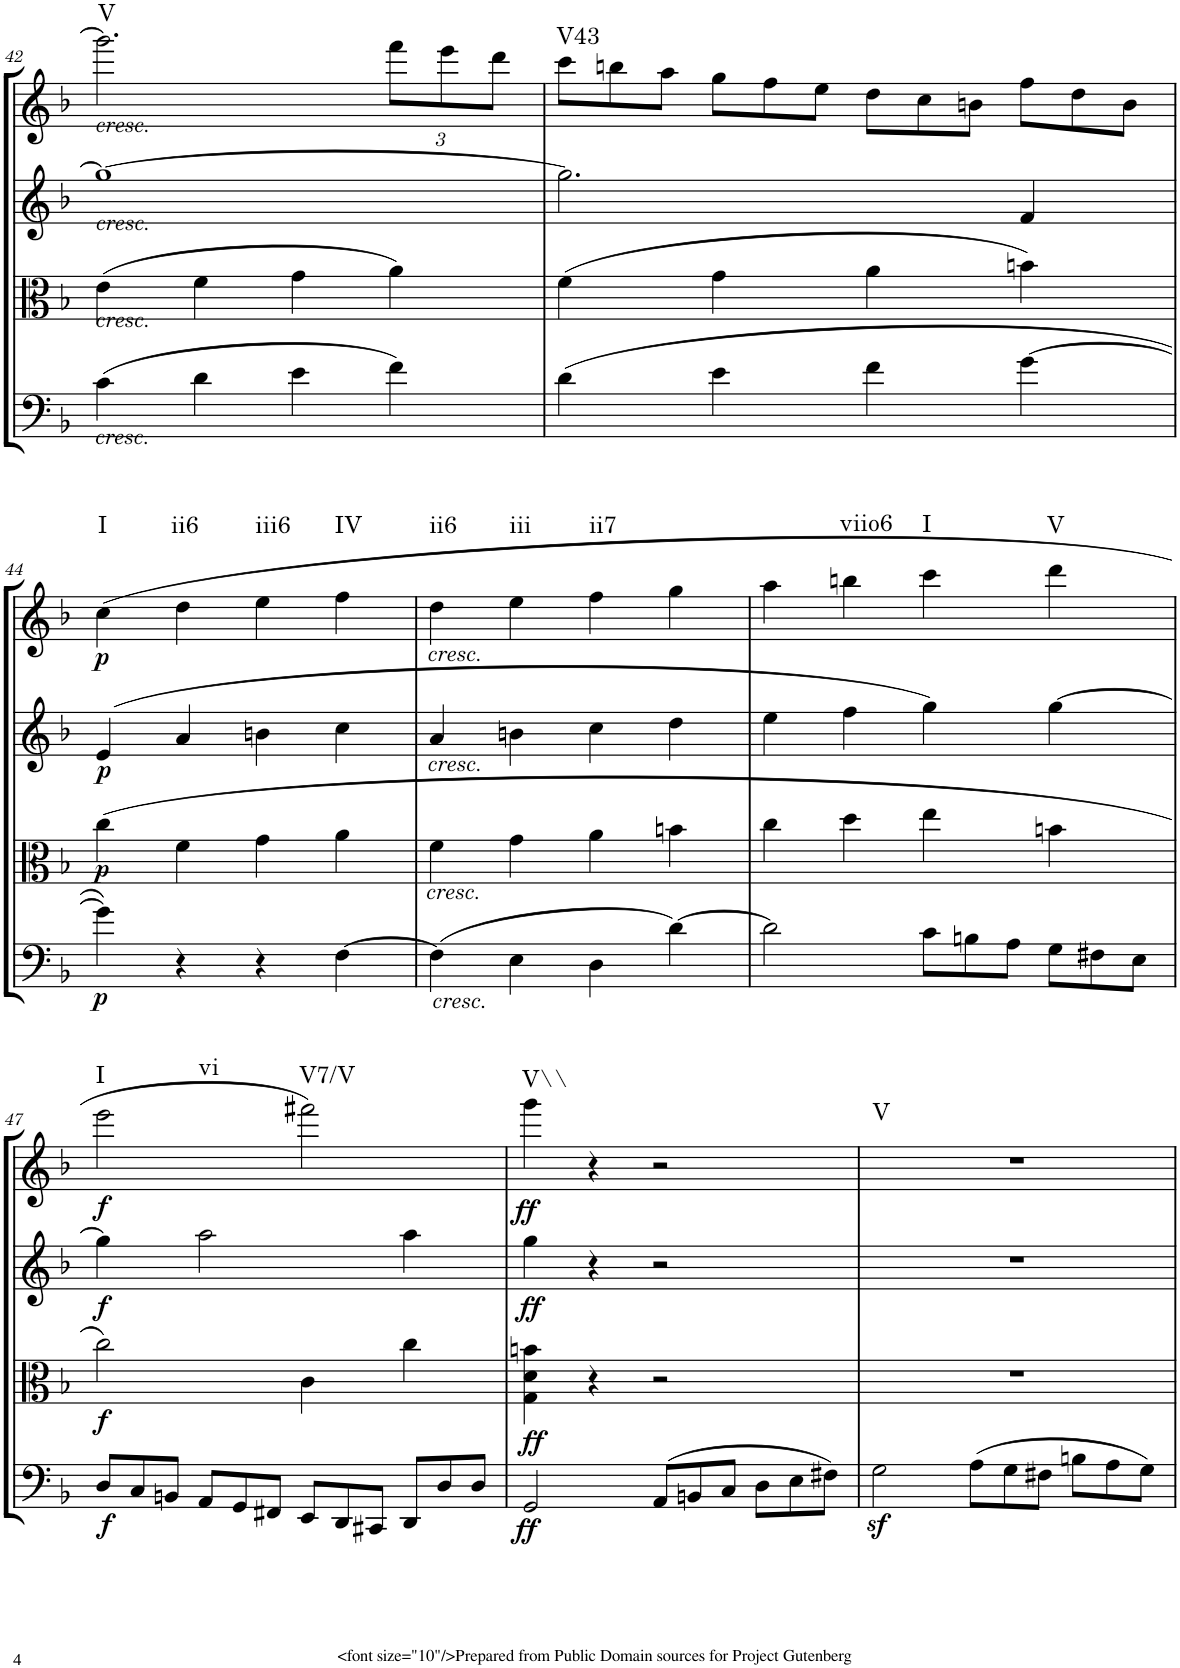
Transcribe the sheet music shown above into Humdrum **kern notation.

**kern	**dynam	**kern	**dynam	**kern	**dynam	**kern	**dynam	**harte
*part4	*part4	*part3	*part3	*part2	*part2	*part1	*part1	*part1
*staff4	*staff4	*staff3	*staff3	*staff2	*staff2	*staff1	*staff1	*
*I"Cello	*	*I"Viola	*	*I"2nd Violin	*	*I"1st Violin	*	*
*	*	*I'Vla	*	*I'Vln	*	*I'Vln	*	*
!!LO:PB:g=z
*clefF4	*	*clefC3	*	*clefG2	*	*clefG2	*	*
*k[b-]	*	*k[b-]	*	*k[b-]	*	*k[b-]	*	*
*M4/4	*	*M4/4	*	*M4/4	*	*M4/4	*	*
*met(c)	*	*met(c)	*	*met(c)	*	*met(c)	*	*
=42	=42	=42	=42	=42	=42	=42	=42	=42
!	!	!	!	!	!	!LO:TX:a:i:t=cresc.	!	!
!	!	!	!	!LO:TX:a:i:t=cresc.	!	!	!	!
!	!	!LO:TX:a:i:t=cresc.	!	!	!	!	!	!
!LO:TX:a:i:t=cresc.	!	!	!	!	!	!	!	!LO:H:kt=V
(4c\	.	(4e\	.	1gg_	.	2.ggg\]	.	N
4d\	.	4f\	.	.	.	.	.	.
4e\	.	4g\	.	.	.	.	.	.
*	*	*	*	*	*	*Xbrackettup	*	*
4f\)	.	4a\)	.	.	.	12fff\L	.	.
.	.	.	.	.	.	12eee\	.	.
.	.	.	.	.	.	12ddd\J	.	.
=43	=43	=43	=43	=43	=43	=43	=43	=43
*	*	*	*	*	*	*Xtuplet	*	*
!	!	!	!	!	!	!	!	!LO:H:kt=V43
(4d\	.	(4f\	.	2.gg\]	.	12ccc\L	.	N
.	.	.	.	.	.	12bbn\	.	.
.	.	.	.	.	.	12aa\J	.	.
4e\	.	4g\	.	.	.	12gg\L	.	.
.	.	.	.	.	.	12ff\	.	.
.	.	.	.	.	.	12ee\J	.	.
4f\	.	4a\	.	.	.	12dd\L	.	.
.	.	.	.	.	.	12cc\	.	.
.	.	.	.	.	.	12bn\J	.	.
[4g\	.	4bn\)	.	4f/	.	12ff\L	.	.
.	.	.	.	.	.	12dd\	.	.
.	.	.	.	.	.	12b\J	.	.
!!LO:LB:g=z
=44	=44	=44	=44	=44	=44	=44	=44	=44
!	!LO:DY:b	!	!LO:DY:a	!	!LO:DY:b	!	!LO:DY:b	!LO:H:kt=I
4g\])	p	(4cc\	p	(4e/	p	(4cc\	p	N
!	!	!	!	!	!	!	!	!LO:H:kt=ii6
4r	.	4f\	.	4a/	.	4dd\	.	N
!	!	!	!	!	!	!	!	!LO:H:kt=iii6
4r	.	4g\	.	4bn\	.	4ee\	.	N
!	!	!	!	!	!	!	!	!LO:H:kt=IV
[4F\	.	4a\	.	4cc\	.	4ff\	.	N
=45	=45	=45	=45	=45	=45	=45	=45	=45
!	!	!	!	!	!	!LO:TX:b:i:t=cresc.	!	!
!	!	!	!	!LO:TX:b:i:t=cresc.	!	!	!	!
!	!	!LO:TX:b:i:t=cresc.	!	!	!	!	!	!
!LO:TX:b:i:t=cresc.	!	!	!	!	!	!	!	!LO:H:kt=ii6
(4F\]	.	4f\	.	4a/	.	4dd\	.	N
!	!	!	!	!	!	!	!	!LO:H:kt=iii
4E\	.	4g\	.	4bn\	.	4ee\	.	N
!	!	!	!	!	!	!	!	!LO:H:kt=ii7
4D\	.	4a\	.	4cc\	.	4ff\	.	N
[4d\)	.	4bn\	.	4dd\	.	4gg\	.	.
=46	=46	=46	=46	=46	=46	=46	=46	=46
2d\]	.	4cc\	.	4ee\	.	4aa\	.	.
!	!	!	!	!	!	!	!	!LO:H:kt=viio6
.	.	4dd\	.	4ff\	.	4bbn\	.	N
*Xtuplet	*	*	*	*	*	*	*	*
!	!	!	!	!	!	!	!	!LO:H:kt=I
12c\L	.	4ee\	.	4gg\)	.	4ccc\	.	N
12Bn\	.	.	.	.	.	.	.	.
12A\J	.	.	.	.	.	.	.	.
!	!	!	!	!	!	!	!	!LO:H:kt=V
12G\L	.	4bn\	.	[4gg\	.	4ddd\	.	N
12F#X\	.	.	.	.	.	.	.	.
12E\J	.	.	.	.	.	.	.	.
!!LO:LB:g=z
=47	=47	=47	=47	=47	=47	=47	=47	=47
!	!LO:DY:b	!	!LO:DY:b	!	!LO:DY:b	!	!LO:DY:b	!LO:H:n=1:kt=I
!	!	!	!	!	!	!	!	!LO:H:n=2:kt=vi
12D/L	f	2cc\)	f	4gg\]	f	2eee\	f	N N
12C/	.	.	.	.	.	.	.	.
12BBn/J	.	.	.	.	.	.	.	.
12AA/L	.	.	.	2aa\	.	.	.	.
12GG/	.	.	.	.	.	.	.	.
12FF#X/J	.	.	.	.	.	.	.	.
!	!	!	!	!	!	!	!	!LO:H:kt=V7/V
12EE/L	.	4c\	.	.	.	2fff#X\)	.	N
12DD/	.	.	.	.	.	.	.	.
12CC#X/J	.	.	.	.	.	.	.	.
12DD/L	.	4cc\	.	4aa\	.	.	.	.
12D/	.	.	.	.	.	.	.	.
12D/J	.	.	.	.	.	.	.	.
=48	=48	=48	=48	=48	=48	=48	=48	=48
!	!LO:DY:b	!	!	!	!	!	!	!
!	!LO:DY:n=1:a	!	!	!	!LO:DY:b	!	!LO:DY:b	!LO:H:kt=V\\
2GG/	ff ff	4G\ 4d\ 4bn\	.	4gg\	ff	4ggg\	ff	N
.	.	4r	.	4r	.	4r	.	.
(12AA/L	.	2r	.	2r	.	2r	.	.
12BBn/	.	.	.	.	.	.	.	.
12C/J	.	.	.	.	.	.	.	.
12D\L	.	.	.	.	.	.	.	.
12E\	.	.	.	.	.	.	.	.
12F#X\J)	.	.	.	.	.	.	.	.
=49	=49	=49	=49	=49	=49	=49	=49	=49
!	!	!	!	!	!	!	!	!LO:H:kt=V
2Gz<\	.	1r	.	1r	.	1r	.	N
(12A\L	.	.	.	.	.	.	.	.
12G\	.	.	.	.	.	.	.	.
12F#X\J	.	.	.	.	.	.	.	.
12Bn\L	.	.	.	.	.	.	.	.
12A\	.	.	.	.	.	.	.	.
12G\J)	.	.	.	.	.	.	.	.
=	=	=	=	=	=	=	=	=
*-	*-	*-	*-	*-	*-	*-	*-	*-
